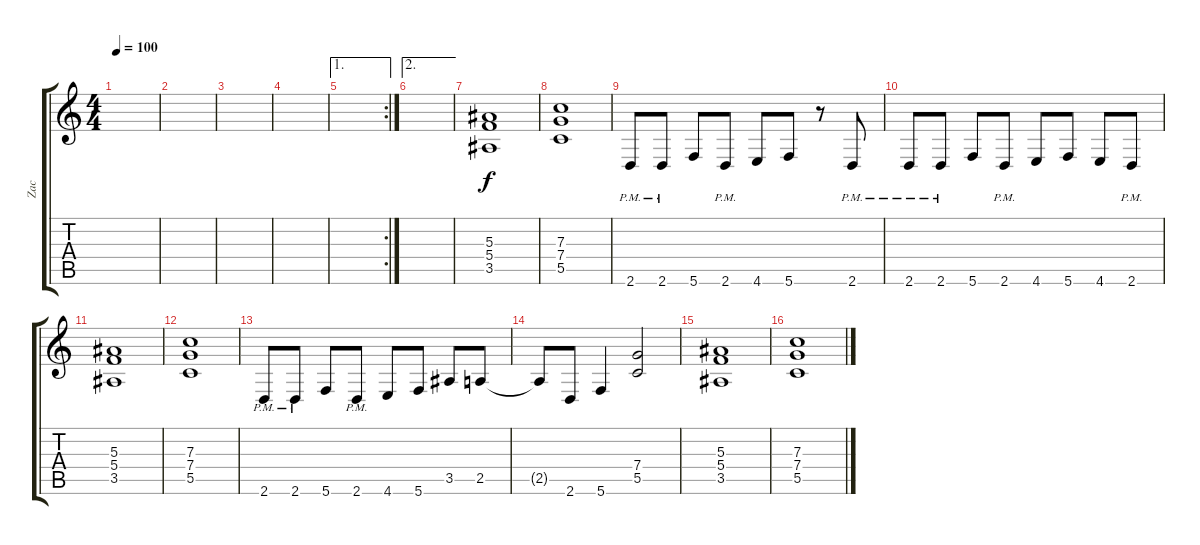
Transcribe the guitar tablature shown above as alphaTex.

\track ("Zac" "Zac") {instrument distortionguitar}
\staff {score tabs}
\tuning (D4 A3 F3 C3 G2 C2) {hide}
\ts (4 4)
\tempo 100
\clef g2
\ks c
|
|
|
|
\ae 1
\rc 2
|
\ae 2
|
(5.3 5.4 3.5).1 |
(7.3 7.4 5.5).1 |
2.6{pm}.8 2.6{pm}.8 5.6.8 2.6{pm}.8 4.6.8 5.6.8 r.8 2.6{pm}.8 |
2.6{pm}.8 2.6{pm}.8 5.6.8 2.6{pm}.8 4.6.8 5.6.8 4.6.8 2.6{pm}.8 |
(5.3 5.4 3.5).1 |
(7.3 7.4 5.5).1 |
2.6{pm}.8 2.6{pm}.8 5.6.8 2.6{pm}.8 4.6.8 5.6.8 3.5.8 2.5.8 |
2.5{t}.8 2.6.8 5.6.4 (7.4 5.5).2 |
(5.3 5.4 3.5).1 |
(7.3 7.4 5.5).1
